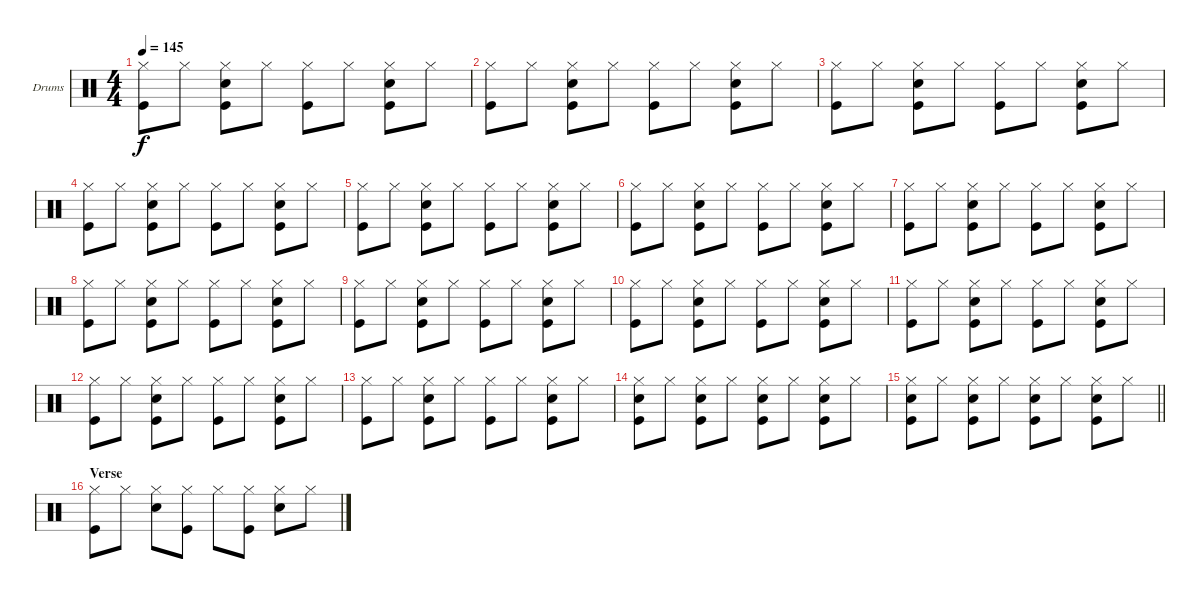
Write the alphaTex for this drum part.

\bracketExtendMode groupsimilarinstruments
\firstSystemTrackNameOrientation horizontal
\otherSystemsTrackNameOrientation horizontal
\track ("Fabrizio" "Drums") {instrument percussion}
\staff {score}
\articulation defaults
\ts (4 4)
\tempo 145
\clef neutral
\ks c
("Kick (hit)" "Hi-Hat (closed)").8{dy f} "Hi-Hat (closed)".8 ("Kick (hit)" "Hi-Hat (closed)" "Snare (hit) 2").8 "Hi-Hat (closed)".8 ("Kick (hit)" "Hi-Hat (closed)").8 "Hi-Hat (closed)".8 ("Kick (hit)" "Hi-Hat (closed)" "Snare (hit) 2").8 "Hi-Hat (closed)".8 |
("Kick (hit)" "Hi-Hat (closed)").8 "Hi-Hat (closed)".8 ("Kick (hit)" "Hi-Hat (closed)" "Snare (hit) 2").8 "Hi-Hat (closed)".8 ("Kick (hit)" "Hi-Hat (closed)").8 "Hi-Hat (closed)".8 ("Kick (hit)" "Hi-Hat (closed)" "Snare (hit) 2").8 "Hi-Hat (closed)".8 |
("Kick (hit)" "Hi-Hat (closed)").8 "Hi-Hat (closed)".8 ("Kick (hit)" "Hi-Hat (closed)" "Snare (hit) 2").8 "Hi-Hat (closed)".8 ("Kick (hit)" "Hi-Hat (closed)").8 "Hi-Hat (closed)".8 ("Kick (hit)" "Hi-Hat (closed)" "Snare (hit) 2").8 "Hi-Hat (closed)".8 |
("Kick (hit)" "Hi-Hat (closed)").8 "Hi-Hat (closed)".8 ("Kick (hit)" "Hi-Hat (closed)" "Snare (hit) 2").8 "Hi-Hat (closed)".8 ("Kick (hit)" "Hi-Hat (closed)").8 "Hi-Hat (closed)".8 ("Kick (hit)" "Hi-Hat (closed)" "Snare (hit) 2").8 "Hi-Hat (closed)".8 |
("Kick (hit)" "Hi-Hat (closed)").8 "Hi-Hat (closed)".8 ("Kick (hit)" "Hi-Hat (closed)" "Snare (hit) 2").8 "Hi-Hat (closed)".8 ("Kick (hit)" "Hi-Hat (closed)").8 "Hi-Hat (closed)".8 ("Kick (hit)" "Hi-Hat (closed)" "Snare (hit) 2").8 "Hi-Hat (closed)".8 |
("Kick (hit)" "Hi-Hat (closed)").8 "Hi-Hat (closed)".8 ("Kick (hit)" "Hi-Hat (closed)" "Snare (hit) 2").8 "Hi-Hat (closed)".8 ("Kick (hit)" "Hi-Hat (closed)").8 "Hi-Hat (closed)".8 ("Kick (hit)" "Hi-Hat (closed)" "Snare (hit) 2").8 "Hi-Hat (closed)".8 |
("Kick (hit)" "Hi-Hat (closed)").8 "Hi-Hat (closed)".8 ("Kick (hit)" "Hi-Hat (closed)" "Snare (hit) 2").8 "Hi-Hat (closed)".8 ("Kick (hit)" "Hi-Hat (closed)").8 "Hi-Hat (closed)".8 ("Kick (hit)" "Hi-Hat (closed)" "Snare (hit) 2").8 "Hi-Hat (closed)".8 |
("Kick (hit)" "Hi-Hat (closed)").8 "Hi-Hat (closed)".8 ("Kick (hit)" "Hi-Hat (closed)" "Snare (hit) 2").8 "Hi-Hat (closed)".8 ("Kick (hit)" "Hi-Hat (closed)").8 "Hi-Hat (closed)".8 ("Kick (hit)" "Hi-Hat (closed)" "Snare (hit) 2").8 "Hi-Hat (closed)".8 |
("Kick (hit)" "Hi-Hat (closed)").8 "Hi-Hat (closed)".8 ("Kick (hit)" "Hi-Hat (closed)" "Snare (hit) 2").8 "Hi-Hat (closed)".8 ("Kick (hit)" "Hi-Hat (closed)").8 "Hi-Hat (closed)".8 ("Kick (hit)" "Hi-Hat (closed)" "Snare (hit) 2").8 "Hi-Hat (closed)".8 |
("Kick (hit)" "Hi-Hat (closed)").8 "Hi-Hat (closed)".8 ("Kick (hit)" "Hi-Hat (closed)" "Snare (hit) 2").8 "Hi-Hat (closed)".8 ("Kick (hit)" "Hi-Hat (closed)").8 "Hi-Hat (closed)".8 ("Kick (hit)" "Hi-Hat (closed)" "Snare (hit) 2").8 "Hi-Hat (closed)".8 |
("Kick (hit)" "Hi-Hat (closed)").8 "Hi-Hat (closed)".8 ("Kick (hit)" "Hi-Hat (closed)" "Snare (hit) 2").8 "Hi-Hat (closed)".8 ("Kick (hit)" "Hi-Hat (closed)").8 "Hi-Hat (closed)".8 ("Kick (hit)" "Hi-Hat (closed)" "Snare (hit) 2").8 "Hi-Hat (closed)".8 |
("Kick (hit)" "Hi-Hat (closed)").8 "Hi-Hat (closed)".8 ("Kick (hit)" "Hi-Hat (closed)" "Snare (hit) 2").8 "Hi-Hat (closed)".8 ("Kick (hit)" "Hi-Hat (closed)").8 "Hi-Hat (closed)".8 ("Kick (hit)" "Hi-Hat (closed)" "Snare (hit) 2").8 "Hi-Hat (closed)".8 |
("Kick (hit)" "Hi-Hat (closed)").8 "Hi-Hat (closed)".8 ("Kick (hit)" "Hi-Hat (closed)" "Snare (hit) 2").8 "Hi-Hat (closed)".8 ("Kick (hit)" "Hi-Hat (closed)").8 "Hi-Hat (closed)".8 ("Kick (hit)" "Hi-Hat (closed)" "Snare (hit) 2").8 "Hi-Hat (closed)".8 |
("Kick (hit)" "Hi-Hat (closed)" "Snare (hit) 2").8 "Hi-Hat (closed)".8 ("Kick (hit)" "Hi-Hat (closed)" "Snare (hit) 2").8 "Hi-Hat (closed)".8 ("Kick (hit)" "Hi-Hat (closed)" "Snare (hit) 2").8 "Hi-Hat (closed)".8 ("Kick (hit)" "Hi-Hat (closed)" "Snare (hit) 2").8 "Hi-Hat (closed)".8 |
\barLineRight lightlight
("Kick (hit)" "Hi-Hat (closed)" "Snare (hit) 2").8 "Hi-Hat (closed)".8 ("Kick (hit)" "Hi-Hat (closed)" "Snare (hit) 2").8 "Hi-Hat (closed)".8 ("Kick (hit)" "Hi-Hat (closed)" "Snare (hit) 2").8 "Hi-Hat (closed)".8 ("Kick (hit)" "Hi-Hat (closed)" "Snare (hit) 2").8 "Hi-Hat (closed)".8 |
\section ("" "Verse")
("Hi-Hat (closed)" "Kick (hit)").8 "Hi-Hat (closed)".8 ("Snare (hit) 2" "Hi-Hat (closed)").8 ("Hi-Hat (closed)" "Kick (hit)").8 "Hi-Hat (closed)".8 ("Hi-Hat (closed)" "Kick (hit)").8 ("Snare (hit) 2" "Hi-Hat (closed)").8 "Hi-Hat (closed)".8
